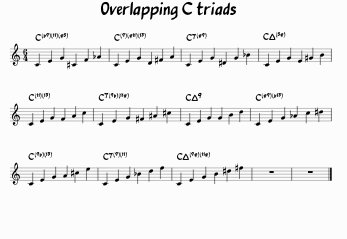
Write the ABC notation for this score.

X:1
L:1/8
M:6/4
I:linebreak $
K:C
V:1 treble
V:1
 C2 E2 G2 ^C2 F2 _A2 | C2 E2 G2 D2 ^F2 A2 | C2 E2 G2 ^D2 G2 _B2 | C2 E2 G2 E2 ^G2 B2 |$ C2 E2 G2 F2 A2 c2 | %5
 C2 E2 G2 ^F2 ^A2 ^c2 | C2 E2 G2 G2 B2 d2 | C2 E2 G2 _A2 c2 ^d2 |$ C2 E2 G2 A2 ^c2 e2 | C2 E2 G2 _B2 d2 f2 | %10
 C2 E2 G2 B2 ^d2 ^f2 | z12 | z12 |] %13
